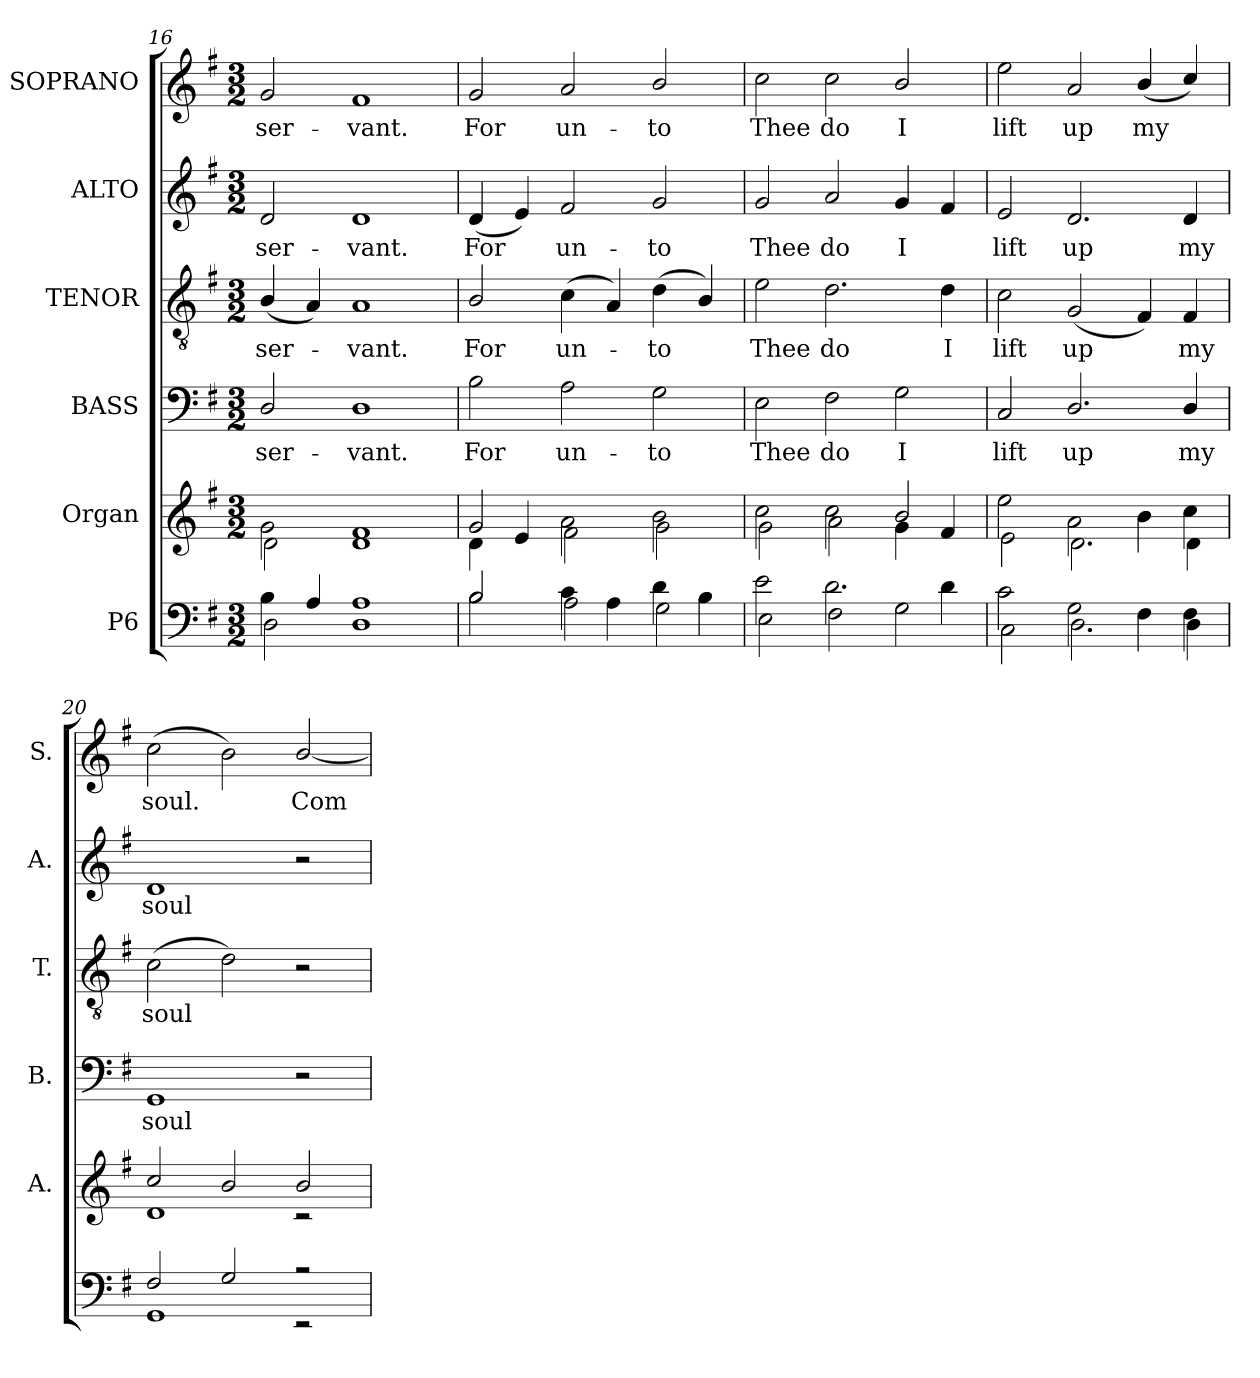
**kern	**kern	**kern	**text	**kern	**text	**kern	**text	**kern	**text
*part6	*part5	*part4	*part4	*part3	*part3	*part2	*part2	*part1	*part1
*staff6	*staff5	*staff4	*staff4	*staff3	*staff3	*staff2	*staff2	*staff1	*staff1
*I"P6	*I"Organ	*I"BASS	*	*I"TENOR	*	*I"ALTO	*	*I"SOPRANO	*
*	*I'A.	*I'B.	*	*I'T.	*	*I'A.	*	*I'S.	*
*clefF4	*clefG2	*clefF4	*	*clefGv2	*	*clefG2	*	*clefG2	*
*	*	*	*	*ITrd7c12	*	*	*	*	*
*k[f#]	*k[f#]	*k[f#]	*	*k[f#]	*	*k[f#]	*	*k[f#]	*
*G:	*G:	*G:	*	*G:	*	*G:	*	*G:	*
*M3/2	*M3/2	*M3/2	*	*M3/2	*	*M3/2	*	*M3/2	*
=16	=16	=16	=16	=16	=16	=16	=16	=16	=16
*^	*^	*	*	*	*	*	*	*	*
!	!	!	!	!	!LO:LY:b:color=#000000	!	!	!	!	!	!
!	!	!	!	!	!	!	!LO:LY:b:color=#000000	!	!	!	!
!	!	!	!	!	!	!	!	!	!LO:LY:b:color=#000000	!	!
!	!	!	!	!	!	!	!	!	!	!	!LO:LY:b:color=#000000
4Bi\	2Di\	2gi\	2di\	2Di/	ser-	(4BBi/	ser-	2di/	ser-	2gi/	ser-
4Ai/	.	.	.	.	.	4AAi/)	.	.	.	.	.
!	!	!	!	!	!LO:LY:b:color=#000000	!	!	!	!	!	!
!	!	!	!	!	!	!	!LO:LY:b:color=#000000	!	!	!	!
!	!	!	!	!	!	!	!	!	!LO:LY:b:color=#000000	!	!
!	!	!	!	!	!	!	!	!	!	!	!LO:LY:b:color=#000000
1Ai	1Di	1f#i	1di	1Di	-vant.	1AAi	-vant.	1di	-vant.	1f#i	-vant.
=17	=17	=17	=17	=17	=17	=17	=17	=17	=17	=17	=17
!	!	!	!	!	!LO:LY:b:color=#000000	!	!	!	!	!	!
!	!	!	!	!	!	!	!LO:LY:b:color=#000000	!	!	!	!
!	!	!	!	!	!	!	!	!	!LO:LY:b:color=#000000	!	!
!	!	!	!	!	!	!	!	!	!	!	!LO:LY:b:color=#000000
2Bi/	2Bi\	2gi/	4di\	2Bi\	For	2BBi/	For	(4di/	For	2gi/	For
.	.	.	4ei/	.	.	.	.	4ei/)	.	.	.
!	!	!	!	!	!LO:LY:b:color=#000000	!	!	!	!	!	!
!	!	!	!	!	!	!	!LO:LY:b:color=#000000	!	!	!	!
!	!	!	!	!	!	!	!	!	!LO:LY:b:color=#000000	!	!
!	!	!	!	!	!	!	!	!	!	!	!LO:LY:b:color=#000000
4ci\	2Ai\	2ai\	2f#i\	2Ai\	un-	(4Ci\	un-	2f#i/	un-	2ai/	un-
4Ai\	.	.	.	.	.	4AAi/)	.	.	.	.	.
!	!	!	!	!	!LO:LY:b:color=#000000	!	!	!	!	!	!
!	!	!	!	!	!	!	!LO:LY:b:color=#000000	!	!	!	!
!	!	!	!	!	!	!	!	!	!LO:LY:b:color=#000000	!	!
!	!	!	!	!	!	!	!	!	!	!	!LO:LY:b:color=#000000
4di\	2Gi\	2bi\	2gi\	2Gi\	-to	(4Di\	-to	2gi/	-to	2bi/	-to
4Bi\	.	.	.	.	.	4BBi/)	.	.	.	.	.
=18	=18	=18	=18	=18	=18	=18	=18	=18	=18	=18	=18
!	!	!	!	!	!LO:LY:b:color=#000000	!	!	!	!	!	!
!	!	!	!	!	!	!	!LO:LY:b:color=#000000	!	!	!	!
!	!	!	!	!	!	!	!	!	!LO:LY:b:color=#000000	!	!
!	!	!	!	!	!	!	!	!	!	!	!LO:LY:b:color=#000000
2ei\	2Ei\	2cci\	2gi\	2Ei\	Thee	2Ei\	Thee	2gi/	Thee	2cci\	Thee
!	!	!	!	!	!LO:LY:b:color=#000000	!	!	!	!	!	!
!	!	!	!	!	!	!	!LO:LY:b:color=#000000	!	!	!	!
!	!	!	!	!	!	!	!	!	!LO:LY:b:color=#000000	!	!
!	!	!	!	!	!	!	!	!	!	!	!LO:LY:b:color=#000000
2.di\	2F#i\	2cci\	2ai\	2F#i\	do	2.Di\	do	2ai/	do	2cci\	do
!	!	!	!	!	!LO:LY:b:color=#000000	!	!	!	!	!	!
!	!	!	!	!	!	!	!	!	!LO:LY:b:color=#000000	!	!
!	!	!	!	!	!	!	!	!	!	!	!LO:LY:b:color=#000000
.	2Gi\	2bi/	4gi\	2Gi\	I	.	.	4gi/	I	2bi/	I
!	!	!	!	!	!	!	!LO:LY:b:color=#000000	!	!	!	!
4di\	.	.	4f#i/	.	.	4Di\	I	4f#i/	.	.	.
!!LO:PB:g=z
=19	=19	=19	=19	=19	=19	=19	=19	=19	=19	=19	=19
!	!	!	!	!	!LO:LY:b:color=#000000	!	!	!	!	!	!
!	!	!	!	!	!	!	!LO:LY:b:color=#000000	!	!	!	!
!	!	!	!	!	!	!	!	!	!LO:LY:b:color=#000000	!	!
!	!	!	!	!	!	!	!	!	!	!	!LO:LY:b:color=#000000
2ci\	2Ci\	2eei\	2ei\	2Ci/	lift	2Ci\	lift	2ei/	lift	2eei\	lift
!	!	!	!	!	!LO:LY:b:color=#000000	!	!	!	!	!	!
!	!	!	!	!	!	!	!LO:LY:b:color=#000000	!	!	!	!
!	!	!	!	!	!	!	!	!	!LO:LY:b:color=#000000	!	!
!	!	!	!	!	!	!	!	!	!	!	!LO:LY:b:color=#000000
2Gi\	2.Di\	2ai\	2.di\	2.Di/	up	(2GGi/	up	2.di/	up	2ai/	up
!	!	!	!	!	!	!	!	!	!	!	!LO:LY:b:color=#000000
4F#i\	.	4bi\	.	.	.	4FF#i/)	.	.	.	(4bi/	my
!	!	!	!	!	!LO:LY:b:color=#000000	!	!	!	!	!	!
!	!	!	!	!	!	!	!LO:LY:b:color=#000000	!	!	!	!
!	!	!	!	!	!	!	!	!	!LO:LY:b:color=#000000	!	!
4F#i\	4Di\	4cci\	4di\	4Di/	my	4FF#i/	my	4di/	my	4cci/)	.
=20	=20	=20	=20	=20	=20	=20	=20	=20	=20	=20	=20
!	!	!	!	!	!LO:LY:b:color=#000000	!	!	!	!	!	!
!	!	!	!	!	!	!	!LO:LY:b:color=#000000	!	!	!	!
!	!	!	!	!	!	!	!	!	!LO:LY:b:color=#000000	!	!
!	!	!	!	!	!	!	!	!	!	!	!LO:LY:b:color=#000000
2F#i/	1GGi	2cci/	1di	1GGi	soul	(2Ci\	soul	1di	soul	(2cci\	soul.
2Gi/	.	2bi/	.	.	.	2Di\)	.	.	.	2bi\)	.
!	!	!	!	!	!	!	!	!	!	!	!LO:LY:b:color=#000000
2r	2r	2bi/	2r	2r	.	2r	.	2r	.	[2bi/	Com-
*v	*v	*	*	*	*	*	*	*	*	*	*
*	*v	*v	*	*	*	*	*	*	*	*
=	=	=	=	=	=	=	=	=	=
*-	*-	*-	*-	*-	*-	*-	*-	*-	*-
